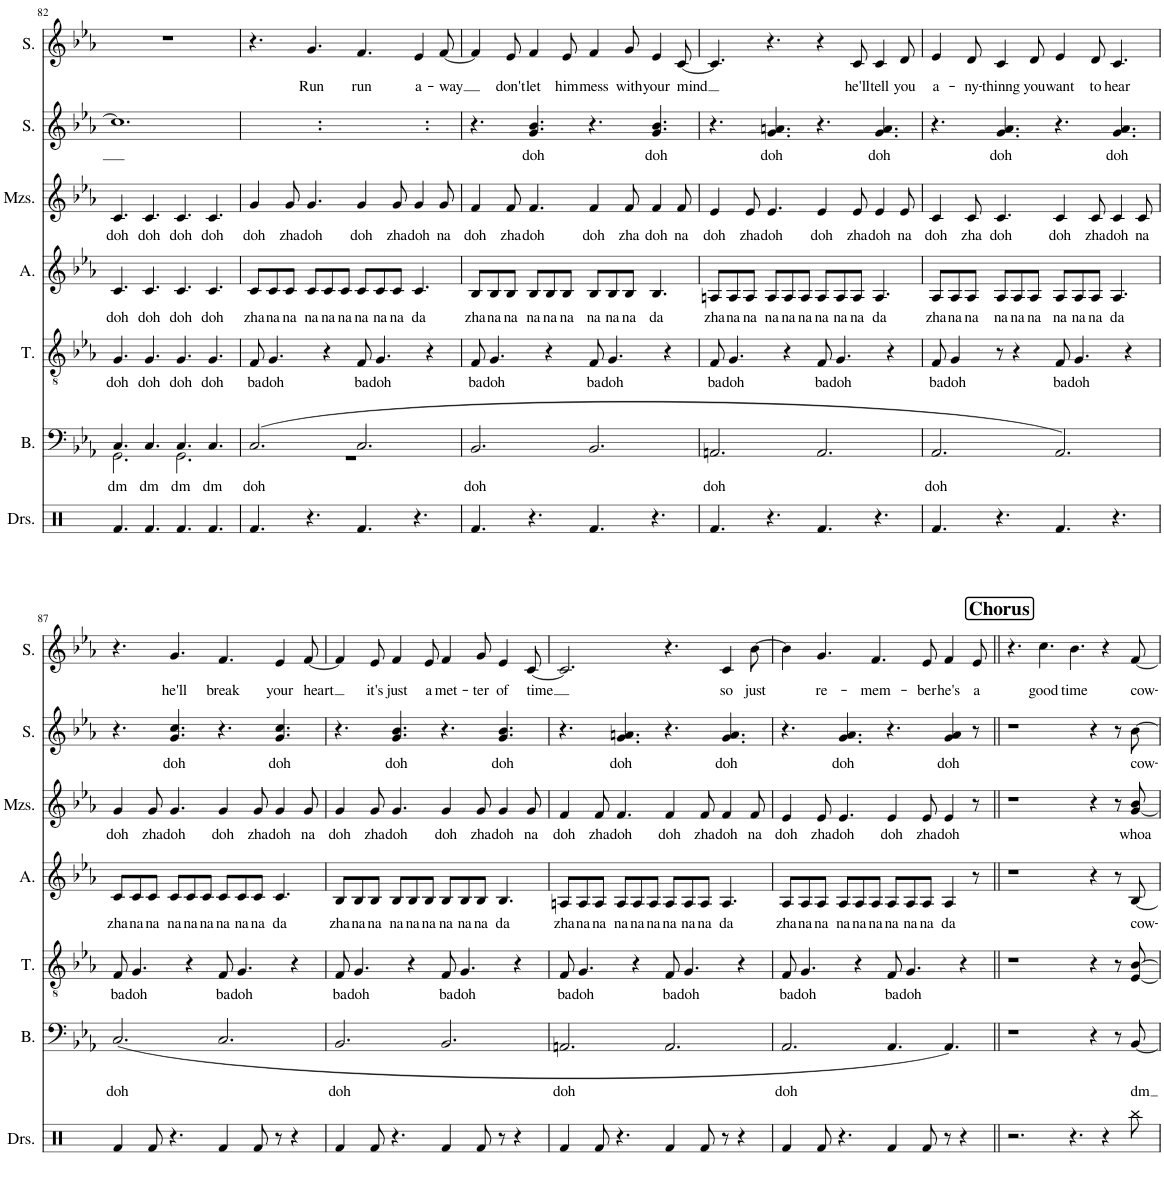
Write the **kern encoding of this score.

**kern	**text	**kern	**text	**kern	**text	**kern	**text	**kern	**text	**kern	**text
*part6	*part6	*part5	*part5	*part4	*part4	*part3	*part3	*part2	*part2	*part1	*part1
*staff6	*staff6	*staff5	*staff5	*staff4	*staff4	*staff3	*staff3	*staff2	*staff2	*staff1	*staff1
*I"Bass	*	*I"Tenor	*	*I"Alto	*	*I"Mezzo-soprano	*	*I"Soprano	*	*I"Solo	*
*I'B.	*	*I'T.	*	*I'A.	*	*I'Mzs.	*	*I'S.	*	*I'S.	*
!!LO:PB:g=z
*clefF4	*	*clefGv2	*	*clefG2	*	*clefG2	*	*clefG2	*	*clefG2	*
*k[b-e-a-]	*	*k[b-e-a-]	*	*k[b-e-a-]	*	*k[b-e-a-]	*	*k[b-e-a-]	*	*k[b-e-a-]	*
*M12/8	*	*M12/8	*	*M12/8	*	*M12/8	*	*M12/8	*	*M12/8	*
=82	=82	=82	=82	=82	=82	=82	=82	=82	=82	=82	=82
!	!LO:LY:b	!	!LO:LY:b	!	!LO:LY:b	!	!LO:LY:b	!	!	!	!
*^	*	*	*	*	*	*	*	*	*	*	*
4.C/	2.GG\	dm	4.G/	doh	4.c/	doh	4.c/	doh	1.cc]	.	1.r	.
!	!	!LO:LY:b	!	!LO:LY:b	!	!LO:LY:b	!	!LO:LY:b	!	!	!	!
4.C/	.	dm	4.G/	doh	4.c/	doh	4.c/	doh	.	.	.	.
!	!	!LO:LY:b	!	!LO:LY:b	!	!LO:LY:b	!	!LO:LY:b	!	!	!	!
4.C/	2.GG\	dm	4.G/	doh	4.c/	doh	4.c/	doh	.	.	.	.
!	!	!LO:LY:b	!	!LO:LY:b	!	!LO:LY:b	!	!LO:LY:b	!	!	!	!
4.C/	.	dm	4.G/	doh	4.c/	doh	4.c/	doh	.	.	.	.
=83	=83	=83	=83	=83	=83	=83	=83	=83	=83	=83	=83	=83
!	!	!LO:LY:b	!	!LO:LY:b	!	!LO:LY:b	!	!LO:LY:b	!	!	!	!
(2.C/	1.r	doh	8F/	ba	8c/L	zha	4g/	doh	4.ryy	.	4.r	.
!	!	!	!	!LO:LY:b	!	!LO:LY:b	!	!	!	!	!	!
.	.	.	4.G/	doh	8c/	na	.	.	.	.	.	.
!	!	!	!	!	!	!LO:LY:b	!	!LO:LY:b	!	!	!	!
.	.	.	.	.	8c/J	na	8g/	zha	.	.	.	.
!	!	!	!	!	!	!LO:LY:b	!	!LO:LY:b	!	!LO:LY:b	!	!LO:LY:b
.	.	.	.	.	8c/L	na	4.g/	doh	4.g 4.cc	doh	4.g/	Run
!	!	!	!	!	!	!LO:LY:b	!	!	!	!	!	!
.	.	.	4r	.	8c/	na	.	.	.	.	.	.
!	!	!	!	!	!	!LO:LY:b	!	!	!	!	!	!
.	.	.	.	.	8c/J	na	.	.	.	.	.	.
!	!	!	!	!LO:LY:b	!	!LO:LY:b	!	!LO:LY:b	!	!	!	!LO:LY:b
2.C/	.	.	8F/	ba	8c/L	na	4g/	doh	4.ryy	.	4.f/	run
!	!	!	!	!LO:LY:b	!	!LO:LY:b	!	!	!	!	!	!
.	.	.	4.G/	doh	8c/	na	.	.	.	.	.	.
!	!	!	!	!	!	!LO:LY:b	!	!LO:LY:b	!	!	!	!
.	.	.	.	.	8c/J	na	8g/	zha	.	.	.	.
!	!	!	!	!	!	!LO:LY:b	!	!LO:LY:b	!	!LO:LY:b	!	!LO:LY:b
.	.	.	.	.	4.c/	da	4g/	doh	4.g 4.cc	doh	4e-/	a-
.	.	.	4r	.	.	.	.	.	.	.	.	.
!	!	!	!	!	!	!	!	!LO:LY:b	!	!	!	!LO:LY:b
.	.	.	.	.	.	.	8g/	na	.	.	[8f/	-way
*v	*v	*	*	*	*	*	*	*	*	*	*	*
=84	=84	=84	=84	=84	=84	=84	=84	=84	=84	=84	=84
!	!LO:LY:b	!	!LO:LY:b	!	!LO:LY:b	!	!LO:LY:b	!	!	!	!
2.BB-/	doh	8F/	ba	8B-/L	zha	4f/	doh	4.r	.	4f/]	.
!	!	!	!LO:LY:b	!	!LO:LY:b	!	!	!	!	!	!
.	.	4.G/	doh	8B-/	na	.	.	.	.	.	.
!	!	!	!	!	!LO:LY:b	!	!LO:LY:b	!	!	!	!LO:LY:b
.	.	.	.	8B-/J	na	8f/	zha	.	.	8e-/	don't
!	!	!	!	!	!LO:LY:b	!	!LO:LY:b	!	!LO:LY:b	!	!LO:LY:b
.	.	.	.	8B-/L	na	4.f/	doh	4.g/ 4.b-/	doh	4f/	let
!	!	!	!	!	!LO:LY:b	!	!	!	!	!	!
.	.	4r	.	8B-/	na	.	.	.	.	.	.
!	!	!	!	!	!LO:LY:b	!	!	!	!	!	!LO:LY:b
.	.	.	.	8B-/J	na	.	.	.	.	8e-/	him
!	!	!	!LO:LY:b	!	!LO:LY:b	!	!LO:LY:b	!	!	!	!LO:LY:b
2.BB-/	.	8F/	ba	8B-/L	na	4f/	doh	4.r	.	4f/	mess
!	!	!	!LO:LY:b	!	!LO:LY:b	!	!	!	!	!	!
.	.	4.G/	doh	8B-/	na	.	.	.	.	.	.
!	!	!	!	!	!LO:LY:b	!	!LO:LY:b	!	!	!	!LO:LY:b
.	.	.	.	8B-/J	na	8f/	zha	.	.	8g/	with
!	!	!	!	!	!LO:LY:b	!	!LO:LY:b	!	!LO:LY:b	!	!LO:LY:b
.	.	.	.	4.B-/	da	4f/	doh	4.g/ 4.b-/	doh	4e-/	your
.	.	4r	.	.	.	.	.	.	.	.	.
!	!	!	!	!	!	!	!LO:LY:b	!	!	!	!LO:LY:b
.	.	.	.	.	.	8f/	na	.	.	[8c/	mind
=85	=85	=85	=85	=85	=85	=85	=85	=85	=85	=85	=85
!	!LO:LY:b	!	!LO:LY:b	!	!LO:LY:b	!	!LO:LY:b	!	!	!	!
2.AAn/	doh	8F/	ba	8An/L	zha	4e-/	doh	4.r	.	4.c/]	.
!	!	!	!LO:LY:b	!	!LO:LY:b	!	!	!	!	!	!
.	.	4.G/	doh	8A/	na	.	.	.	.	.	.
!	!	!	!	!	!LO:LY:b	!	!LO:LY:b	!	!	!	!
.	.	.	.	8A/J	na	8e-/	zha	.	.	.	.
!	!	!	!	!	!LO:LY:b	!	!LO:LY:b	!	!LO:LY:b	!	!
.	.	.	.	8A/L	na	4.e-/	doh	4.g/ 4.an/	doh	4.r	.
!	!	!	!	!	!LO:LY:b	!	!	!	!	!	!
.	.	4r	.	8A/	na	.	.	.	.	.	.
!	!	!	!	!	!LO:LY:b	!	!	!	!	!	!
.	.	.	.	8A/J	na	.	.	.	.	.	.
!	!	!	!LO:LY:b	!	!LO:LY:b	!	!LO:LY:b	!	!	!	!
2.AA/	.	8F/	ba	8A/L	na	4e-/	doh	4.r	.	4r	.
!	!	!	!LO:LY:b	!	!LO:LY:b	!	!	!	!	!	!
.	.	4.G/	doh	8A/	na	.	.	.	.	.	.
!	!	!	!	!	!LO:LY:b	!	!LO:LY:b	!	!	!	!LO:LY:b
.	.	.	.	8A/J	na	8e-/	zha	.	.	8c/	he'll
!	!	!	!	!	!LO:LY:b	!	!LO:LY:b	!	!LO:LY:b	!	!LO:LY:b
.	.	.	.	4.A/	da	4e-/	doh	4.g/ 4.a/	doh	4c/	tell
.	.	4r	.	.	.	.	.	.	.	.	.
!	!	!	!	!	!	!	!LO:LY:b	!	!	!	!LO:LY:b
.	.	.	.	.	.	8e-/	na	.	.	8d/	you
=86	=86	=86	=86	=86	=86	=86	=86	=86	=86	=86	=86
!	!LO:LY:b	!	!LO:LY:b	!	!LO:LY:b	!	!LO:LY:b	!	!	!	!LO:LY:b
2.AA-/	doh	8F/	ba	8A-/L	zha	4c/	doh	4.r	.	4e-/	a-
!	!	!	!LO:LY:b	!	!LO:LY:b	!	!	!	!	!	!
.	.	4G/	doh	8A-/	na	.	.	.	.	.	.
!	!	!	!	!	!LO:LY:b	!	!LO:LY:b	!	!	!	!LO:LY:b
.	.	.	.	8A-/J	na	8c/	zha	.	.	8d/	-ny-
!	!	!	!	!	!LO:LY:b	!	!LO:LY:b	!	!LO:LY:b	!	!LO:LY:b
.	.	8r	.	8A-/L	na	4.c/	doh	4.g/ 4.a-/	doh	4c/	-thinng
!	!	!	!	!	!LO:LY:b	!	!	!	!	!	!
.	.	4r	.	8A-/	na	.	.	.	.	.	.
!	!	!	!	!	!LO:LY:b	!	!	!	!	!	!LO:LY:b
.	.	.	.	8A-/J	na	.	.	.	.	8d/	you
!	!	!	!LO:LY:b	!	!LO:LY:b	!	!LO:LY:b	!	!	!	!LO:LY:b
2.AA-/)	.	8F/	ba	8A-/L	na	4c/	doh	4.r	.	4e-/	want
!	!	!	!LO:LY:b	!	!LO:LY:b	!	!	!	!	!	!
.	.	4.G/	doh	8A-/	na	.	.	.	.	.	.
!	!	!	!	!	!LO:LY:b	!	!LO:LY:b	!	!	!	!LO:LY:b
.	.	.	.	8A-/J	na	8c/	zha	.	.	8d/	to
!	!	!	!	!	!LO:LY:b	!	!LO:LY:b	!	!LO:LY:b	!	!LO:LY:b
.	.	.	.	4.A-/	da	4c/	doh	4.g/ 4.a-/	doh	4.c/	hear
.	.	4r	.	.	.	.	.	.	.	.	.
!	!	!	!	!	!	!	!LO:LY:b	!	!	!	!
.	.	.	.	.	.	8c/	na	.	.	.	.
!!LO:LB:g=z
=87	=87	=87	=87	=87	=87	=87	=87	=87	=87	=87	=87
!	!LO:LY:b	!	!LO:LY:b	!	!LO:LY:b	!	!LO:LY:b	!	!	!	!
(2.C/	doh	8F/	ba	8c/L	zha	4g/	doh	4.r	.	4.r	.
!	!	!	!LO:LY:b	!	!LO:LY:b	!	!	!	!	!	!
.	.	4.G/	doh	8c/	na	.	.	.	.	.	.
!	!	!	!	!	!LO:LY:b	!	!LO:LY:b	!	!	!	!
.	.	.	.	8c/J	na	8g/	zha	.	.	.	.
!	!	!	!	!	!LO:LY:b	!	!LO:LY:b	!	!LO:LY:b	!	!LO:LY:b
.	.	.	.	8c/L	na	4.g/	doh	4.g/ 4.cc/	doh	4.g/	he'll
!	!	!	!	!	!LO:LY:b	!	!	!	!	!	!
.	.	4r	.	8c/	na	.	.	.	.	.	.
!	!	!	!	!	!LO:LY:b	!	!	!	!	!	!
.	.	.	.	8c/J	na	.	.	.	.	.	.
!	!	!	!LO:LY:b	!	!LO:LY:b	!	!LO:LY:b	!	!	!	!LO:LY:b
2.C/	.	8F/	ba	8c/L	na	4g/	doh	4.r	.	4.f/	break
!	!	!	!LO:LY:b	!	!LO:LY:b	!	!	!	!	!	!
.	.	4.G/	doh	8c/	na	.	.	.	.	.	.
!	!	!	!	!	!LO:LY:b	!	!LO:LY:b	!	!	!	!
.	.	.	.	8c/J	na	8g/	zha	.	.	.	.
!	!	!	!	!	!LO:LY:b	!	!LO:LY:b	!	!LO:LY:b	!	!LO:LY:b
.	.	.	.	4.c/	da	4g/	doh	4.g/ 4.cc/	doh	4e-/	your
.	.	4r	.	.	.	.	.	.	.	.	.
!	!	!	!	!	!	!	!LO:LY:b	!	!	!	!LO:LY:b
.	.	.	.	.	.	8g/	na	.	.	[8f/	heart
=88	=88	=88	=88	=88	=88	=88	=88	=88	=88	=88	=88
!	!LO:LY:b	!	!LO:LY:b	!	!LO:LY:b	!	!LO:LY:b	!	!	!	!
2.BB-/	doh	8F/	ba	8B-/L	zha	4g/	doh	4.r	.	4f/]	.
!	!	!	!LO:LY:b	!	!LO:LY:b	!	!	!	!	!	!
.	.	4.G/	doh	8B-/	na	.	.	.	.	.	.
!	!	!	!	!	!LO:LY:b	!	!LO:LY:b	!	!	!	!LO:LY:b
.	.	.	.	8B-/J	na	8g/	zha	.	.	8e-/	it's
!	!	!	!	!	!LO:LY:b	!	!LO:LY:b	!	!LO:LY:b	!	!LO:LY:b
.	.	.	.	8B-/L	na	4.g/	doh	4.g/ 4.b-/	doh	4f/	just
!	!	!	!	!	!LO:LY:b	!	!	!	!	!	!
.	.	4r	.	8B-/	na	.	.	.	.	.	.
!	!	!	!	!	!LO:LY:b	!	!	!	!	!	!LO:LY:b
.	.	.	.	8B-/J	na	.	.	.	.	8e-/	a
!	!	!	!LO:LY:b	!	!LO:LY:b	!	!LO:LY:b	!	!	!	!LO:LY:b
2.BB-/	.	8F/	ba	8B-/L	na	4g/	doh	4.r	.	4f/	met-
!	!	!	!LO:LY:b	!	!LO:LY:b	!	!	!	!	!	!
.	.	4.G/	doh	8B-/	na	.	.	.	.	.	.
!	!	!	!	!	!LO:LY:b	!	!LO:LY:b	!	!	!	!LO:LY:b
.	.	.	.	8B-/J	na	8g/	zha	.	.	8g/	-ter
!	!	!	!	!	!LO:LY:b	!	!LO:LY:b	!	!LO:LY:b	!	!LO:LY:b
.	.	.	.	4.B-/	da	4g/	doh	4.g/ 4.b-/	doh	4e-/	of
.	.	4r	.	.	.	.	.	.	.	.	.
!	!	!	!	!	!	!	!LO:LY:b	!	!	!	!LO:LY:b
.	.	.	.	.	.	8g/	na	.	.	[8c/	time
=89	=89	=89	=89	=89	=89	=89	=89	=89	=89	=89	=89
!	!LO:LY:b	!	!LO:LY:b	!	!LO:LY:b	!	!LO:LY:b	!	!	!	!
2.AAn/	doh	8F/	ba	8An/L	zha	4f/	doh	4.r	.	2.c/]	.
!	!	!	!LO:LY:b	!	!LO:LY:b	!	!	!	!	!	!
.	.	4.G/	doh	8A/	na	.	.	.	.	.	.
!	!	!	!	!	!LO:LY:b	!	!LO:LY:b	!	!	!	!
.	.	.	.	8A/J	na	8f/	zha	.	.	.	.
!	!	!	!	!	!LO:LY:b	!	!LO:LY:b	!	!LO:LY:b	!	!
.	.	.	.	8A/L	na	4.f/	doh	4.g/ 4.an/	doh	.	.
!	!	!	!	!	!LO:LY:b	!	!	!	!	!	!
.	.	4r	.	8A/	na	.	.	.	.	.	.
!	!	!	!	!	!LO:LY:b	!	!	!	!	!	!
.	.	.	.	8A/J	na	.	.	.	.	.	.
!	!	!	!LO:LY:b	!	!LO:LY:b	!	!LO:LY:b	!	!	!	!
2.AA/	.	8F/	ba	8A/L	na	4f/	doh	4.r	.	4.r	.
!	!	!	!LO:LY:b	!	!LO:LY:b	!	!	!	!	!	!
.	.	4.G/	doh	8A/	na	.	.	.	.	.	.
!	!	!	!	!	!LO:LY:b	!	!LO:LY:b	!	!	!	!
.	.	.	.	8A/J	na	8f/	zha	.	.	.	.
!	!	!	!	!	!LO:LY:b	!	!LO:LY:b	!	!LO:LY:b	!	!LO:LY:b
.	.	.	.	4.A/	da	4f/	doh	4.g/ 4.a/	doh	4c/	so
.	.	4r	.	.	.	.	.	.	.	.	.
!	!	!	!	!	!	!	!LO:LY:b	!	!	!	!LO:LY:b
.	.	.	.	.	.	8f/	na	.	.	[8b-\	just
=90	=90	=90	=90	=90	=90	=90	=90	=90	=90	=90	=90
!	!LO:LY:b	!	!LO:LY:b	!	!LO:LY:b	!	!LO:LY:b	!	!	!	!
2.AA-/	doh	8F/	ba	8A-/L	zha	4e-/	doh	4.r	.	4b-\]	.
!	!	!	!LO:LY:b	!	!LO:LY:b	!	!	!	!	!	!
.	.	4.G/	doh	8A-/	na	.	.	.	.	.	.
!	!	!	!	!	!LO:LY:b	!	!LO:LY:b	!	!	!	!LO:LY:b
.	.	.	.	8A-/J	na	8e-/	zha	.	.	4.g/	re-
!	!	!	!	!	!LO:LY:b	!	!LO:LY:b	!	!LO:LY:b	!	!
.	.	.	.	8A-/L	na	4.e-/	doh	4.g/ 4.a-/	doh	.	.
!	!	!	!	!	!LO:LY:b	!	!	!	!	!	!
.	.	4r	.	8A-/	na	.	.	.	.	.	.
!	!	!	!	!	!LO:LY:b	!	!	!	!	!	!LO:LY:b
.	.	.	.	8A-/J	na	.	.	.	.	4.f/	-mem-
!	!	!	!LO:LY:b	!	!LO:LY:b	!	!LO:LY:b	!	!	!	!
4.AA-/	.	8F/	ba	8A-/L	na	4e-/	doh	4.r	.	.	.
!	!	!	!LO:LY:b	!	!LO:LY:b	!	!	!	!	!	!
.	.	4.G/	doh	8A-/	na	.	.	.	.	.	.
!	!	!	!	!	!LO:LY:b	!	!LO:LY:b	!	!	!	!LO:LY:b
.	.	.	.	8A-/J	na	8e-/	zha	.	.	8e-/	-ber
!	!	!	!	!	!LO:LY:b	!	!LO:LY:b	!	!LO:LY:b	!	!LO:LY:b
4.AA-/)	.	.	.	4A-/	da	4e-/	doh	4g/ 4a-/	doh	4f/	he's
.	.	4r	.	.	.	.	.	.	.	.	.
!	!	!	!	!	!	!	!	!	!	!	!LO:LY:b
.	.	.	.	8r	.	8r	.	8r	.	8e-/	a
!!LO:REH:place=s1:a:B:cj:fs=14:t=Chorus
=91||	=91||	=91||	=91||	=91||	=91||	=91||	=91||	=91||	=91||	=91||	=91||
1r	.	1r	.	1r	.	1r	.	1r	.	4.r	.
!	!	!	!	!	!	!	!	!	!	!	!LO:LY:b
.	.	.	.	.	.	.	.	.	.	4.cc\	good
!	!	!	!	!	!	!	!	!	!	!	!LO:LY:b
.	.	.	.	.	.	.	.	.	.	4.b-\	time
4r	.	4r	.	4r	.	4r	.	4r	.	.	.
.	.	.	.	.	.	.	.	.	.	4r	.
8r	.	8r	.	8r	.	8r	.	8r	.	.	.
!	!LO:LY:b	!	!	!	!LO:LY:b	!	!LO:LY:b	!	!LO:LY:b	!	!LO:LY:b
[8BB-/	dm	[8E-/ [8B-/	.	[8B-/	cow-	[8g/ 8b-/	whoa	[8b-\	cow-	[8f/	cow-
=	=	=	=	=	=	=	=	=	=	=	=
*-	*-	*-	*-	*-	*-	*-	*-	*-	*-	*-	*-
